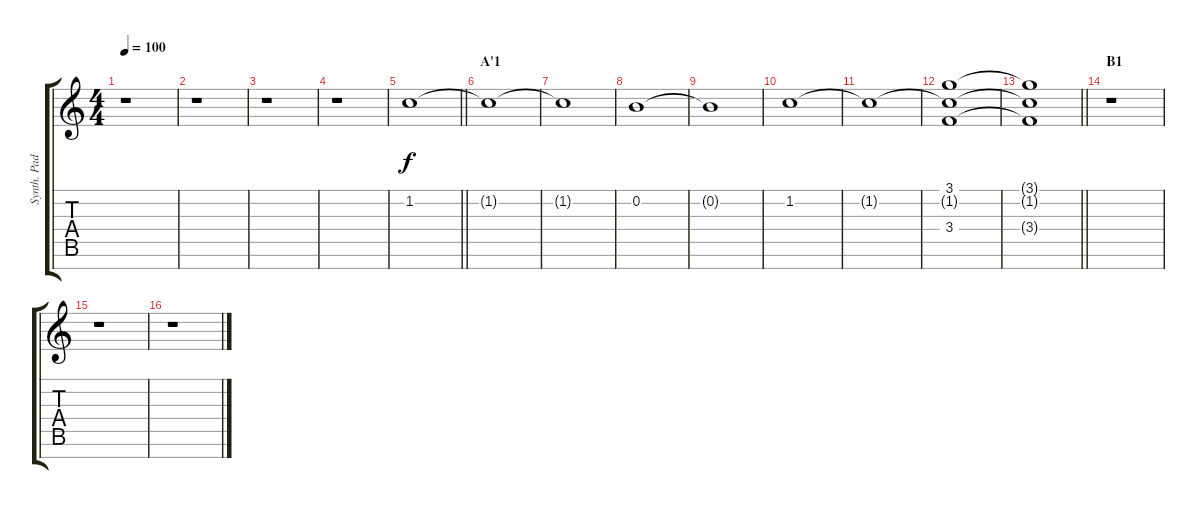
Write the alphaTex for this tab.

\track ("Synth. Pad" "Synth. Pad") {instrument pad2warm}
\staff {score tabs}
\tuning (E5 B4 G4 D4 A3 E3 B2) {hide}
\ts (4 4)
\tempo 100
\clef g2
\ks c
r.1{dy f} |
r.1 |
r.1 |
r.1 |
\barLineRight lightlight
1.2.1 |
\section ("" "A'1")
1.2{t}.1 |
1.2{t}.1 |
0.2.1 |
0.2{t}.1 |
1.2.1 |
1.2{t}.1 |
(3.1 1.2{t} 3.4).1 |
\barLineRight lightlight
(3.1{t} 1.2{t} 3.4{t}).1 |
\section ("" "B1")
r.1 |
r.1 |
r.1
